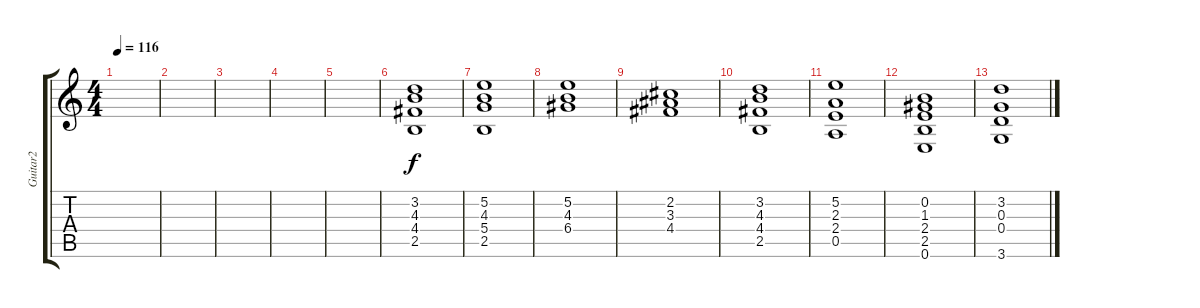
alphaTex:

\track ("Guitar2" "Guitar2") {instrument electricguitarclean}
\staff {score tabs}
\tuning (E4 B3 G3 D3 A2 E2) {hide}
\ts (4 4)
\tempo 116
\clef g2
\ks c
|
|
|
|
|
(3.2 4.3 4.4 2.5).1 |
(5.2 4.3 5.4 2.5).1 |
(5.2 4.3 6.4).1 |
(2.2 3.3 4.4).1 |
(3.2 4.3 4.4 2.5).1 |
(5.2 2.3 2.4 0.5).1 |
(0.2 1.3 2.4 2.5 0.6).1 |
(3.2 0.3 0.4 3.6).1
